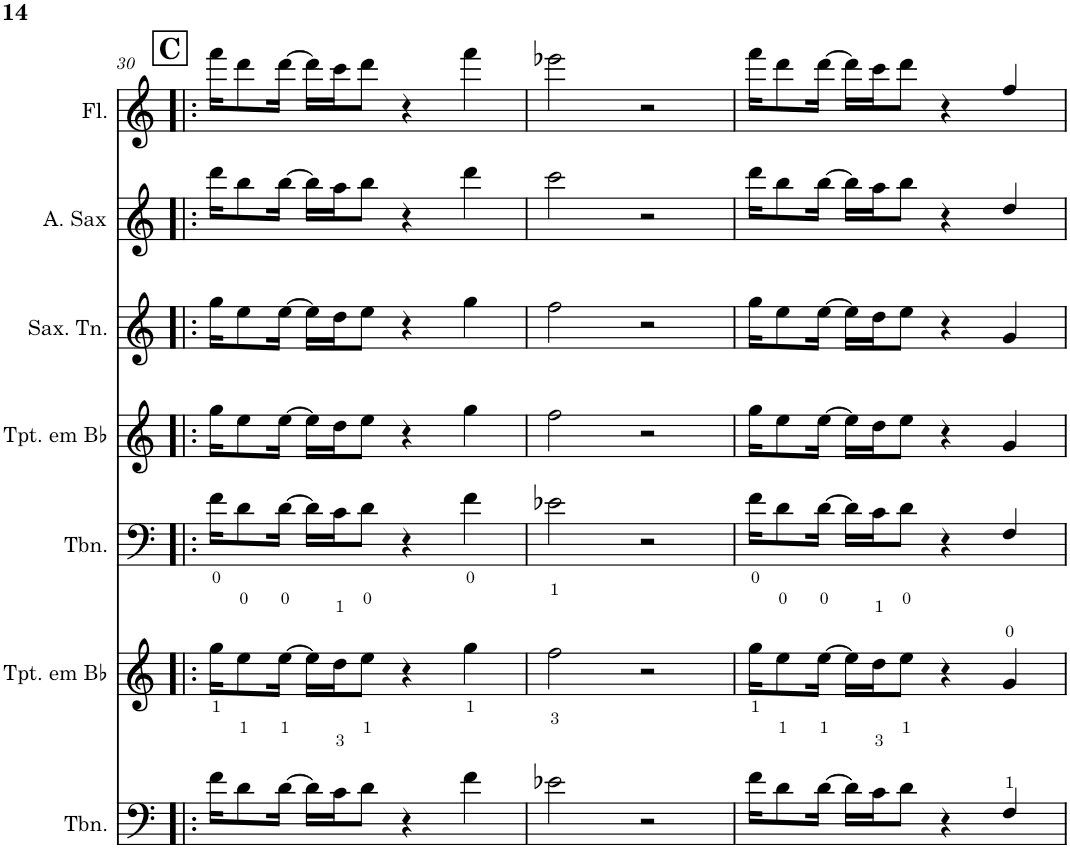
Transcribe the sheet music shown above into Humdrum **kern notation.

**kern	**kern	**kern	**kern	**kern	**kern	**kern
*part7	*part6	*part5	*part4	*part3	*part2	*part1
*staff7	*staff6	*staff5	*staff4	*staff3	*staff2	*staff1
*I"Trombone	*I"Trompete em Bb	*I"Trombone	*I"Trompete em Bb	*I"Saxofone Tenor	*I"Saxofone Alto	*I"Flauta Transversal
*I'Tbn.	*I'Tpt. em Bb	*I'Tbn.	*I'Tpt. em Bb	*I'Sax. Tn.	*	*I'Fl.
!!LO:PB:g=z
*clefF4	*clefG2	*clefF4	*clefG2	*clefG2	*clefG2	*clefG2
*	*Trd1c2	*	*Trd1c2	*Trd8c14	*Trd5c9	*
*k[]	*k[]	*k[]	*k[]	*k[]	*k[]	*k[]
*M4/4	*M4/4	*M4/4	*M4/4	*M4/4	*M4/4	*M4/4
!!LO:REH:place=s1:a:B:cj:fs=14:t=C
=30!|:	=30!|:	=30!|:	=30!|:	=30!|:	=30!|:	=30!|:
16f\KL	16gg\KL	16f\KL	16gg\KL	16gg\KL	16ddd\KL	16fff\KL
8d\	8ee\	8d\	8ee\	8ee\	8bb\	8ddd\
[16d\Jk	[16ee\Jk	[16d\Jk	[16ee\Jk	[16ee\Jk	[16bb\Jk	[16ddd\Jk
16d\LL]	16ee\LL]	16d\LL]	16ee\LL]	16ee\LL]	16bb\LL]	16ddd\LL]
16c\J	16dd\J	16c\J	16dd\J	16dd\J	16aa\J	16ccc\J
8d\J	8ee\J	8d\J	8ee\J	8ee\J	8bb\J	8ddd\J
4r	4r	4r	4r	4r	4r	4r
4f\	4gg\	4f\	4gg\	4gg\	4ddd\	4fff\
=31	=31	=31	=31	=31	=31	=31
2e-X\	2ff\	2e-X\	2ff\	2ff\	2ccc\	2eee-X\
2r	2r	2r	2r	2r	2r	2r
=32	=32	=32	=32	=32	=32	=32
16f\KL	16gg\KL	16f\KL	16gg\KL	16gg\KL	16ddd\KL	16fff\KL
8d\	8ee\	8d\	8ee\	8ee\	8bb\	8ddd\
[16d\Jk	[16ee\Jk	[16d\Jk	[16ee\Jk	[16ee\Jk	[16bb\Jk	[16ddd\Jk
16d\LL]	16ee\LL]	16d\LL]	16ee\LL]	16ee\LL]	16bb\LL]	16ddd\LL]
16c\J	16dd\J	16c\J	16dd\J	16dd\J	16aa\J	16ccc\J
8d\J	8ee\J	8d\J	8ee\J	8ee\J	8bb\J	8ddd\J
4r	4r	4r	4r	4r	4r	4r
4F/	4g/	4F/	4g/	4g/	4dd/	4ff/
=	=	=	=	=	=	=
*-	*-	*-	*-	*-	*-	*-
